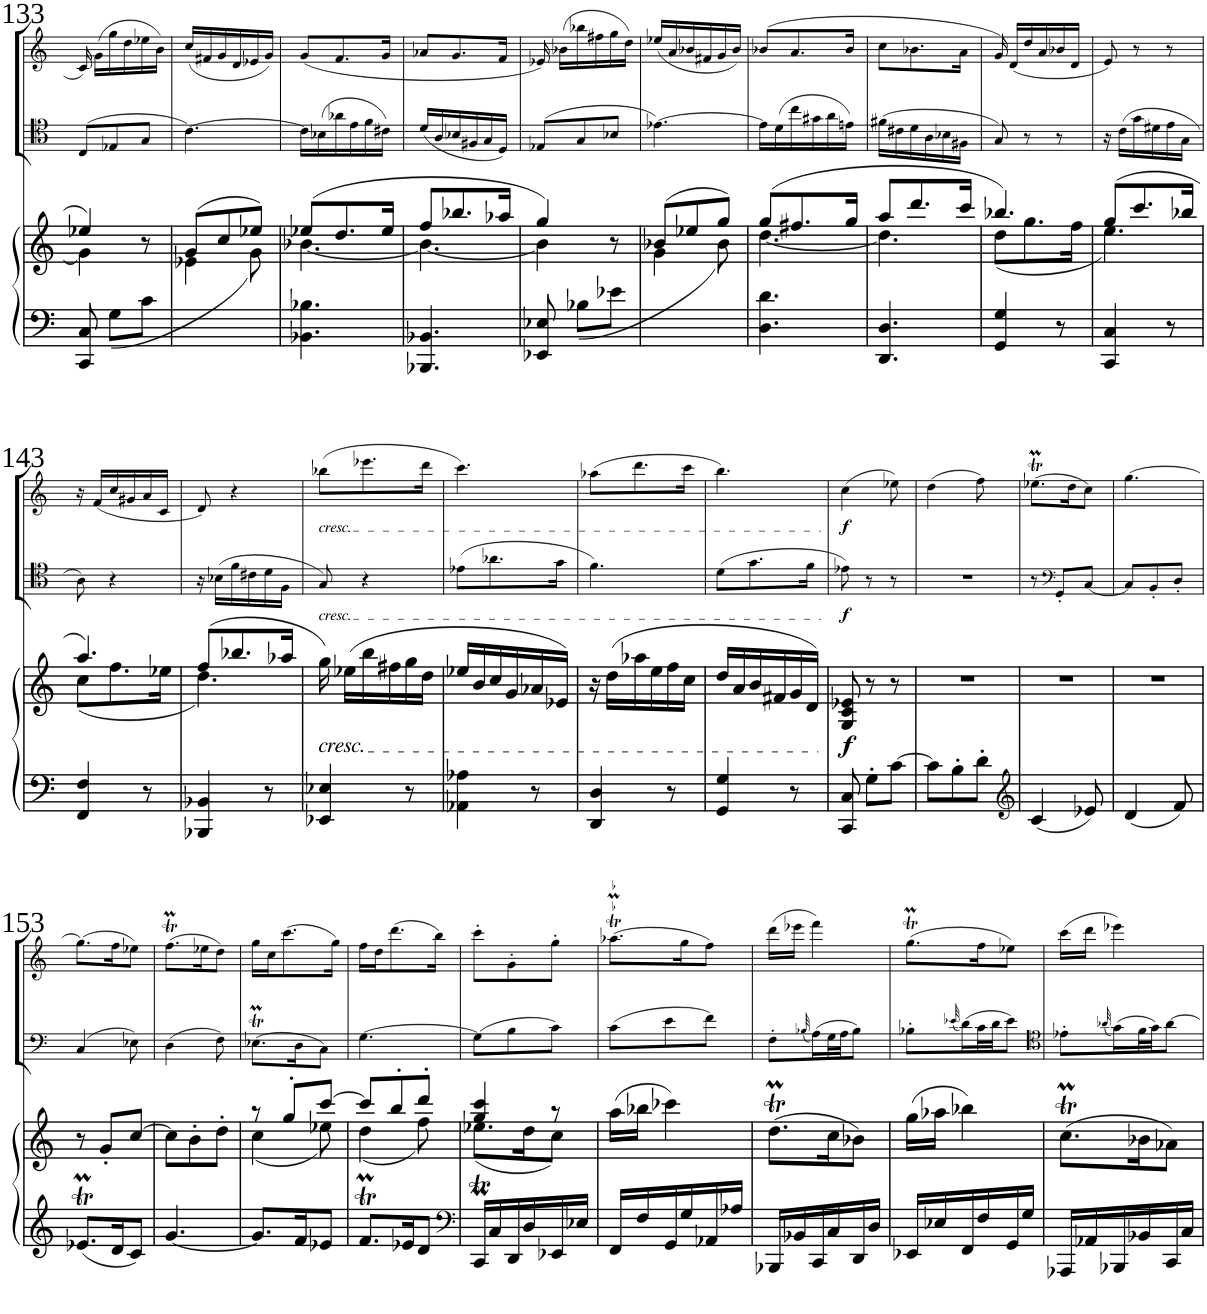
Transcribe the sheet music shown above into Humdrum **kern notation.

**kern	**kern	**dynam	**kern	**dynam	**kern	**dynam
*part3	*part3	*part3	*part2	*part2	*part1	*part1
*staff4	*staff3	*staff3/4	*staff2	*staff2	*staff1	*staff1
*I"Piano	*	*	*I"Cello	*	*I"Violin	*
*I'Pno	*	*	*	*	*I'Vln	*
!!LO:PB:g=z
*clefF4	*clefG2	*	*clefC4	*	*clefG2	*
*k[]	*k[]	*	*k[]	*	*k[]	*
*M3/8	*M3/8	*	*M3/8	*	*M3/8	*
=133	=133	=133	=133	=133	=133	=133
*	*^	*	*	*	*	*
8CC/ 8C/	4ee-X/	4g\]	.	(8C/L	.	16c/	.
.	.	.	.	.	.	(16g\LL	.
(<8G\L	.	.	.	8E-X/	.	16gg\	.
.	.	.	.	.	.	16dd\	.
8c\J	8r	8ryy	.	8G/J	.	16ee-X\	.
.	.	.	.	.	.	16b\JJ)	.
=134	=134	=134	=134	=134	=134	=134	=134
4.ryy	(>8g/L	4e-X\	.	[4.c\)	.	(16cc/LL	.
.	.	.	.	.	.	16f#X/	.
.	8cc/	.	.	.	.	16g/	.
.	.	.	.	.	.	16d/	.
.	8ee-X/J)	8g\)	.	.	.	16e-X/	.
.	.	.	.	.	.	16g/JJ)	.
=135	=135	=135	=135	=135	=135	=135	=135
4.BB-X\ 4.B-X\	(8ee-X/L	[4.b-X\	.	16c\LL]	.	(8g/L	.
.	.	.	.	(16B-X\	.	.	.
.	8.dd/	.	.	16a-X\	.	8.f/	.
.	.	.	.	16e\	.	.	.
.	.	.	.	16f\	.	.	.
.	16ee-/Jk	.	.	16c#X\JJ)	.	16g/Jk	.
=136	=136	=136	=136	=136	=136	=136	=136
4.BBB-X/ 4.BB-X/	8ff/L	4.b-\_	.	(16d/LL	.	8a-X/L	.
.	.	.	.	16A/	.	.	.
.	8.bb-X/	.	.	16B-X/	.	8.g/	.
.	.	.	.	16F#X/	.	.	.
.	.	.	.	16G/	.	.	.
.	16aa-X/Jk	.	.	16D/JJ)	.	16f/Jk	.
=137	=137	=137	=137	=137	=137	=137	=137
8EE-X/ 8E-X/	4gg/)	4b-\]	.	(8E-X/L	.	16e-X/)	.
.	.	.	.	.	.	(16b-X\LL	.
(<8B-X\L	.	.	.	8G/	.	16bb-X\	.
.	.	.	.	.	.	16ff#X\	.
8e-X\J	8r	8ryy	.	8B-X/J	.	16gg\	.
.	.	.	.	.	.	16dd\JJ)	.
=138	=138	=138	=138	=138	=138	=138	=138
4.ryy	(>8b-X/L	4g\	.	[4.e-X\)	.	(16ee-X/LL	.
.	.	.	.	.	.	16a/	.
.	8ee-X/	.	.	.	.	16b-X/	.
.	.	.	.	.	.	16f#X/	.
.	8gg/J)	8b-\)	.	.	.	16g/	.
.	.	.	.	.	.	16b-/JJ)	.
=139	=139	=139	=139	=139	=139	=139	=139
4.D\ 4.d\	(8gg/L	[4.dd\	.	16e-\LL]	.	(8b-X/L	.
.	.	.	.	(16d\	.	.	.
.	8.ff#X/	.	.	16cc\	.	8.a/	.
.	.	.	.	16g#X\	.	.	.
.	.	.	.	16a\	.	.	.
.	16gg/Jk	.	.	16en\JJ)	.	16b-/Jk	.
=140	=140	=140	=140	=140	=140	=140	=140
4.DD/ 4.D/	8aa/L	4.dd\]	.	(16f#X\LL	.	8cc\L	.
.	.	.	.	16c#X\	.	.	.
.	8.ddd/	.	.	16d\	.	8.b-X\	.
.	.	.	.	16A\	.	.	.
.	.	.	.	16B-X\	.	.	.
.	16ccc/Jk	.	.	16F#X\JJ	.	16a\Jk	.
=141	=141	=141	=141	=141	=141	=141	=141
4GG/ 4G/	4.bb-X/)	(8dd\L	.	8G/)	.	16g/)	.
.	.	.	.	.	.	(16d/LL	.
.	.	8.gg\	.	8r	.	16dd/	.
.	.	.	.	.	.	16a/	.
8r	.	.	.	8r	.	16b-X/	.
.	.	16ff\Jk	.	.	.	16d/JJ	.
=142	=142	=142	=142	=142	=142	=142	=142
4CC/ 4C/	(8gg/L	4.ee\)	.	16r	.	8e/)	.
.	.	.	.	(16c\LL	.	.	.
.	8.ccc/	.	.	16g\	.	8r	.
.	.	.	.	16d#X\	.	.	.
8r	.	.	.	16e\	.	8r	.
.	16bb-X/Jk	.	.	16G\JJ	.	.	.
!!LO:LB:g=z
=143	=143	=143	=143	=143	=143	=143	=143
4FF/ 4F/	4.aa/)	(8cc\L	.	8A\)	.	16r	.
.	.	.	.	.	.	(16f/LL	.
.	.	8.ff\	.	4r	.	16cc/	.
.	.	.	.	.	.	16g#X/	.
8r	.	.	.	.	.	16a/	.
.	.	16ee-X\Jk	.	.	.	16c/JJ	.
=144	=144	=144	=144	=144	=144	=144	=144
4BBB-X/ 4BB-X/	(8ff/L	4.dd\)	.	16r	.	8d/)	.
.	.	.	.	(16B-X\LL	.	.	.
.	8.bb-X/	.	.	16f\	.	4r	.
.	.	.	.	16c#X\	.	.	.
8r	.	.	.	16d\	.	.	.
.	16aa-X/Jk	.	.	16F\JJ	.	.	.
*	*v	*v	*	*	*	*	*
=145	=145	=145	=145	=145	=145	=145
!	!	!	!	!	!LO:TX:b:i:t=cresc.	!
!	!	!	!LO:TX:b:i:t=cresc.	!	!	!
!	!LO:TX:b:i:t=cresc.	!	!	!	!	!
4EE-X/ 4E-X/	16gg\)	.	8G/)	.	(8bb-X\L	.
.	(16ee-X\LL	.	.	.	.	.
.	16bb\	.	4r	.	8.eee-X\	.
.	16ff#X\	.	.	.	.	.
8r	16gg\	.	.	.	.	.
.	16dd\JJ	.	.	.	16ddd\Jk	.
=146	=146	=146	=146	=146	=146	=146
4AA-X\ 4A-X\	16ee-X/LL	.	(8e-X\L	.	4.ccc\)	.
.	16b/	.	.	.	.	.
.	16cc/	.	8.a-X\	.	.	.
.	16g/	.	.	.	.	.
8r	16a-X/	.	.	.	.	.
.	16e-X/JJ)	.	16g\Jk	.	.	.
=147	=147	=147	=147	=147	=147	=147
4DD/ 4D/	16r	.	4.f\)	.	(8aa-X\L	.
.	(16dd\LL	.	.	.	.	.
.	16aa-X\	.	.	.	8.ddd\	.
.	16ee\	.	.	.	.	.
8r	16ff\	.	.	.	.	.
.	16cc\JJ	.	.	.	16ccc\Jk	.
=148	=148	=148	=148	=148	=148	=148
4GG/ 4G/	16dd/LL	.	(8d\L	.	4.bb\)	.
.	16a/	.	.	.	.	.
.	16b/	.	8.g\	.	.	.
.	16f#X/	.	.	.	.	.
8r	16g/	.	.	.	.	.
.	16d/JJ)	.	16f\Jk	.	.	.
=149	=149	=149	=149	=149	=149	=149
!	!	!LO:DY:b	!	!LO:DY:b	!	!LO:DY:b
8CC/ 8C/	8G/ 8c/ 8e-X/	f	8e-X\)	f	(4cc\	f
8G'\L	8r	.	8r	.	.	.
[8c\J	8r	.	8r	.	8ee-X\)	.
=150	=150	=150	=150	=150	=150	=150
8c\L]	4.r	.	4.r	.	(4dd\	.
8B'\	.	.	.	.	.	.
8d'\J	.	.	.	.	8ff\)	.
=151	=151	=151	=151	=151	=151	=151
*clefG2	*	*	*	*	*	*
4c/	4.r	.	8r	.	(8.ee-XTM\L	.
*	*	*	*clefF4	*	*	*
.	.	.	8GG'/L	.	.	.
.	.	.	.	.	16dd\K	.
8e-X/	.	.	[8C/J	.	8cc\J)	.
=152	=152	=152	=152	=152	=152	=152
4d/	4.r	.	8C/L]	.	[4.gg\	.
.	.	.	8BB'/	.	.	.
8f/	.	.	8D'/J	.	.	.
!!LO:LB:g=z
=153	=153	=153	=153	=153	=153	=153
8.e-XTM/L	8r	.	(4C/	.	(8.gg\L]	.
.	8g'/L	.	.	.	.	.
16d/K	.	.	.	.	16ff\K	.
8c/J	[8cc/J	.	8E-X\)	.	8ee-X\J)	.
=154	=154	=154	=154	=154	=154	=154
[4.g/	8cc\L]	.	(4D\	.	(8.ffTM\L	.
.	8b'\	.	.	.	.	.
.	.	.	.	.	16ee-X\K	.
.	8dd'\J	.	8F\)	.	8dd\J)	.
=155	=155	=155	=155	=155	=155	=155
*	*^	*	*	*	*	*
8.g/L]	8r	(4cc\	.	(8.E-XTM\L	.	16gg'~\LL	.
.	.	.	.	.	.	16cc'~\J	.
.	8gg'/L	.	.	.	.	(8.ccc\	.
16f/K	.	.	.	16D\K	.	.	.
8e-X/J	[8ccc/J	8ee-X\)	.	8C\J)	.	.	.
.	.	.	.	.	.	16gg\Jk)	.
=156	=156	=156	=156	=156	=156	=156	=156
8.fTM/L	8ccc/L]	(4dd\	.	[4.G\	.	16ff'~\LL	.
.	.	.	.	.	.	16dd'~\J	.
.	8bb'/	.	.	.	.	(8.ddd\	.
16e-X/K	.	.	.	.	.	.	.
8d/J	8ddd'/J	8ff\)	.	.	.	.	.
.	.	.	.	.	.	16bb\Jk)	.
=157	=157	=157	=157	=157	=157	=157	=157
*clefF4	*	*	*	*	*	*	*
16CC'~/LL	4gg/ 4ccc/	(8.ee-XTM\L	.	(8G\L]	.	8ccc'\L	.
16C'~/	.	.	.	.	.	.	.
16DD'~/	.	.	.	8B\	.	8g'\	.
16D'~/	.	16dd\K	.	.	.	.	.
16EE-X'~/	8r	8cc\J)	.	8c'~\J)	.	8gg'\J	.
16E-X'~/JJ	.	.	.	.	.	.	.
*	*v	*v	*	*	*	*	*
=158	=158	=158	=158	=158	=158	=158
*	*k[b-e-a-]	*	*	*	*k[b-e-a-]	*
!	!	!	!	!	!LO:TR:acc=-	!
!	!	!	!	!	!LO:MOR:acc=-	!
16FF'~/LL	(16aa-\LL	.	(8c\L	.	(8.aa-XTM\L	.
16F'~/	16bb-X\JJ	.	.	.	.	.
16GG'~/	4ccc-X\)	.	8e\	.	.	.
16G'~/	.	.	.	.	16gg\K	.
16AA-X'~/	.	.	8f'~\J)	.	8ff\J)	.
16A-X'~/JJ	.	.	.	.	.	.
=159	=159	=159	=159	=159	=159	=159
16BBB-X'~/LL	(8.ddtm\L	.	8F'\L	.	(16ddd\LL	.
16BB-X'~/	.	.	.	.	16eee-X\JJ	.
.	.	.	(32qB-X/	.	.	.
16CC'~/	.	.	(16A\L)	.	4fff\)	.
16C'~/	16cc\K	.	32G\L	.	.	.
.	.	.	32A\JJ	.	.	.
16DD'~/	8b-X\J)	.	8B-'\J)	.	.	.
16D'~/JJ	.	.	.	.	.	.
=160	=160	=160	=160	=160	=160	=160
16EE-X'~/LL	(16gg\LL	.	8B-X'\L	.	(8.ggtm\L	.
16E-X'~/	16aa-X\JJ	.	.	.	.	.
.	.	.	(32qe-X/	.	.	.
16FF'~/	4bb-X\)	.	(16d\L)	.	.	.
16F'~/	.	.	32c\L	.	16ff\K	.
.	.	.	32d\JJ	.	.	.
16GG'~/	.	.	8e-'\J)	.	8ee-X\J)	.
16G'~/JJ	.	.	.	.	.	.
=161	=161	=161	=161	=161	=161	=161
*	*	*	*clefC4	*	*	*
16AAA-X'~/LL	(8.ccTM\L	.	8e-X'\L	.	(16ccc\LL	.
16AA-X'~/	.	.	.	.	16ddd\JJ	.
.	.	.	(32qa-X/	.	.	.
16BBB-X'~/	.	.	(16g\L)	.	4eee-X\)	.
16BB-X'~/	16b-X\K	.	32f\L	.	.	.
.	.	.	32g\JJ)	.	.	.
16CC'~/	8a-X\J)	.	[8a-\J	.	.	.
16C'~/JJ	.	.	.	.	.	.
=	=	=	=	=	=	=
*-	*-	*-	*-	*-	*-	*-
